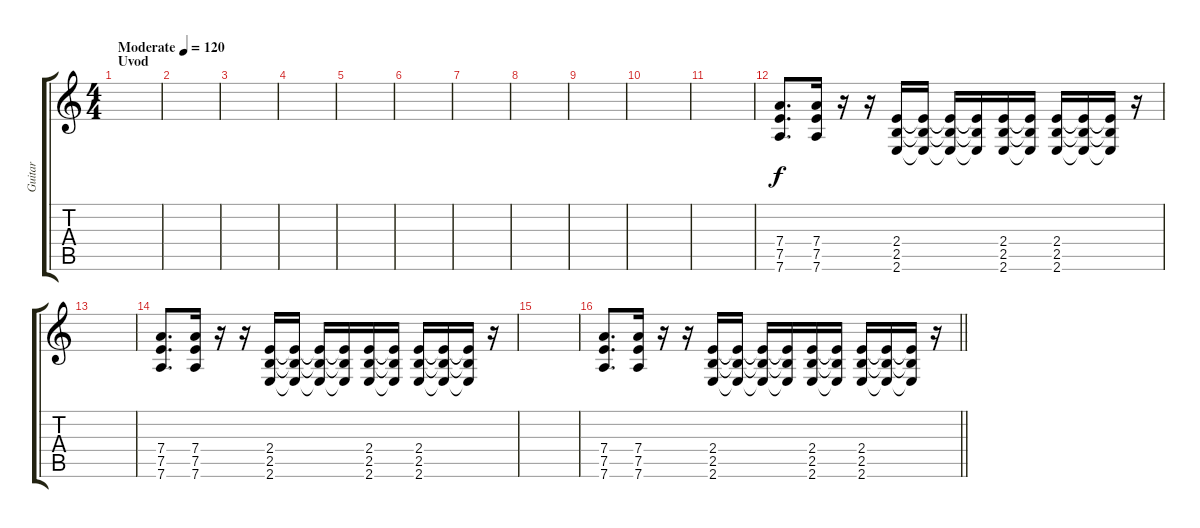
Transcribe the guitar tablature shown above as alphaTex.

\track ("Guitar " "Guitar ") {instrument overdrivenguitar}
\staff {score tabs}
\tuning (E4 B3 G3 D3 A2 D2) {hide}
\ts (4 4)
\section ("" "Uvod")
\tempo (120 "Moderate")
\clef g2
\ks c
|
|
|
|
|
|
|
|
|
|
|
(7.4 7.5 7.6).8{d} (7.4 7.5 7.6).16 r.16 r.16 (2.4 2.5 2.6).16 (2.4{t} 2.5{t} 2.6{t}).16 (2.4{t} 2.5{t} 2.6{t}).16 (2.4{t} 2.5{t} 2.6{t}).16 (2.4 2.5 2.6).16 (2.4{t} 2.5{t} 2.6{t}).16 (2.4 2.5 2.6).16 (2.4{t} 2.5{t} 2.6{t}).16 (2.4{t} 2.5{t} 2.6{t}).16 r.16 |
|
(7.4 7.5 7.6).8{d} (7.4 7.5 7.6).16 r.16 r.16 (2.4 2.5 2.6).16 (2.4{t} 2.5{t} 2.6{t}).16 (2.4{t} 2.5{t} 2.6{t}).16 (2.4{t} 2.5{t} 2.6{t}).16 (2.4 2.5 2.6).16 (2.4{t} 2.5{t} 2.6{t}).16 (2.4 2.5 2.6).16 (2.4{t} 2.5{t} 2.6{t}).16 (2.4{t} 2.5{t} 2.6{t}).16 r.16 |
|
\barLineRight lightlight
(7.4 7.5 7.6).8{d} (7.4 7.5 7.6).16 r.16 r.16 (2.4 2.5 2.6).16 (2.4{t} 2.5{t} 2.6{t}).16 (2.4{t} 2.5{t} 2.6{t}).16 (2.4{t} 2.5{t} 2.6{t}).16 (2.4 2.5 2.6).16 (2.4{t} 2.5{t} 2.6{t}).16 (2.4 2.5 2.6).16 (2.4{t} 2.5{t} 2.6{t}).16 (2.4{t} 2.5{t} 2.6{t}).16 r.16
